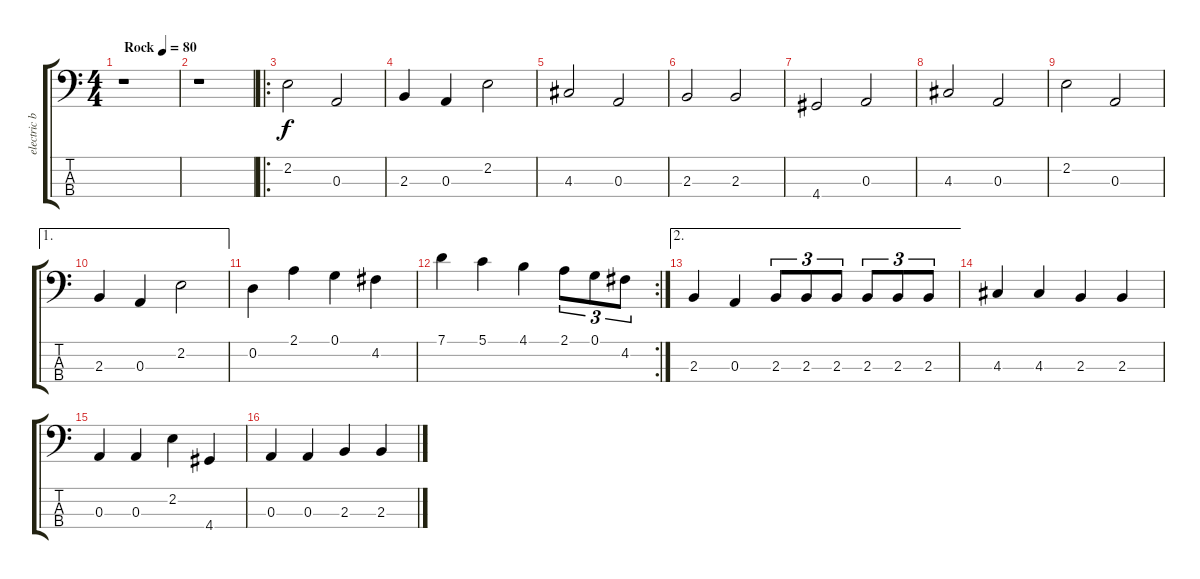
\track ("electric bass" "electric b") {instrument electricbassfinger}
\staff {score tabs}
\tuning (G2 D2 A1 E1) {hide}
\ts (4 4)
\tempo (80 "Rock")
\clef f4
\ks c
r.1{dy f instrument electricbassfinger} |
r.1 |
\ro
2.2.2 0.3.2 |
2.3.4 0.3.4 2.2.2 |
4.3.2 0.3.2 |
2.3.2 2.3.2 |
4.4.2 0.3.2 |
4.3.2 0.3.2 |
2.2.2 0.3.2 |
\ae 1
2.3.4 0.3.4 2.2.2 |
0.2.4 2.1.4 0.1.4 4.2.4 |
\rc 2
7.1.4 5.1.4 4.1.4 2.1.8{tu (3 2)} 0.1.8{tu (3 2)} 4.2.8{tu (3 2)} |
\ae 2
2.3.4 0.3.4 2.3.8{tu (3 2)} 2.3.8{tu (3 2)} 2.3.8{tu (3 2)} 2.3.8{tu (3 2)} 2.3.8{tu (3 2)} 2.3.8{tu (3 2)} |
4.3.4 4.3.4 2.3.4 2.3.4 |
0.3.4 0.3.4 2.2.4 4.4.4 |
0.3.4 0.3.4 2.3.4 2.3.4
